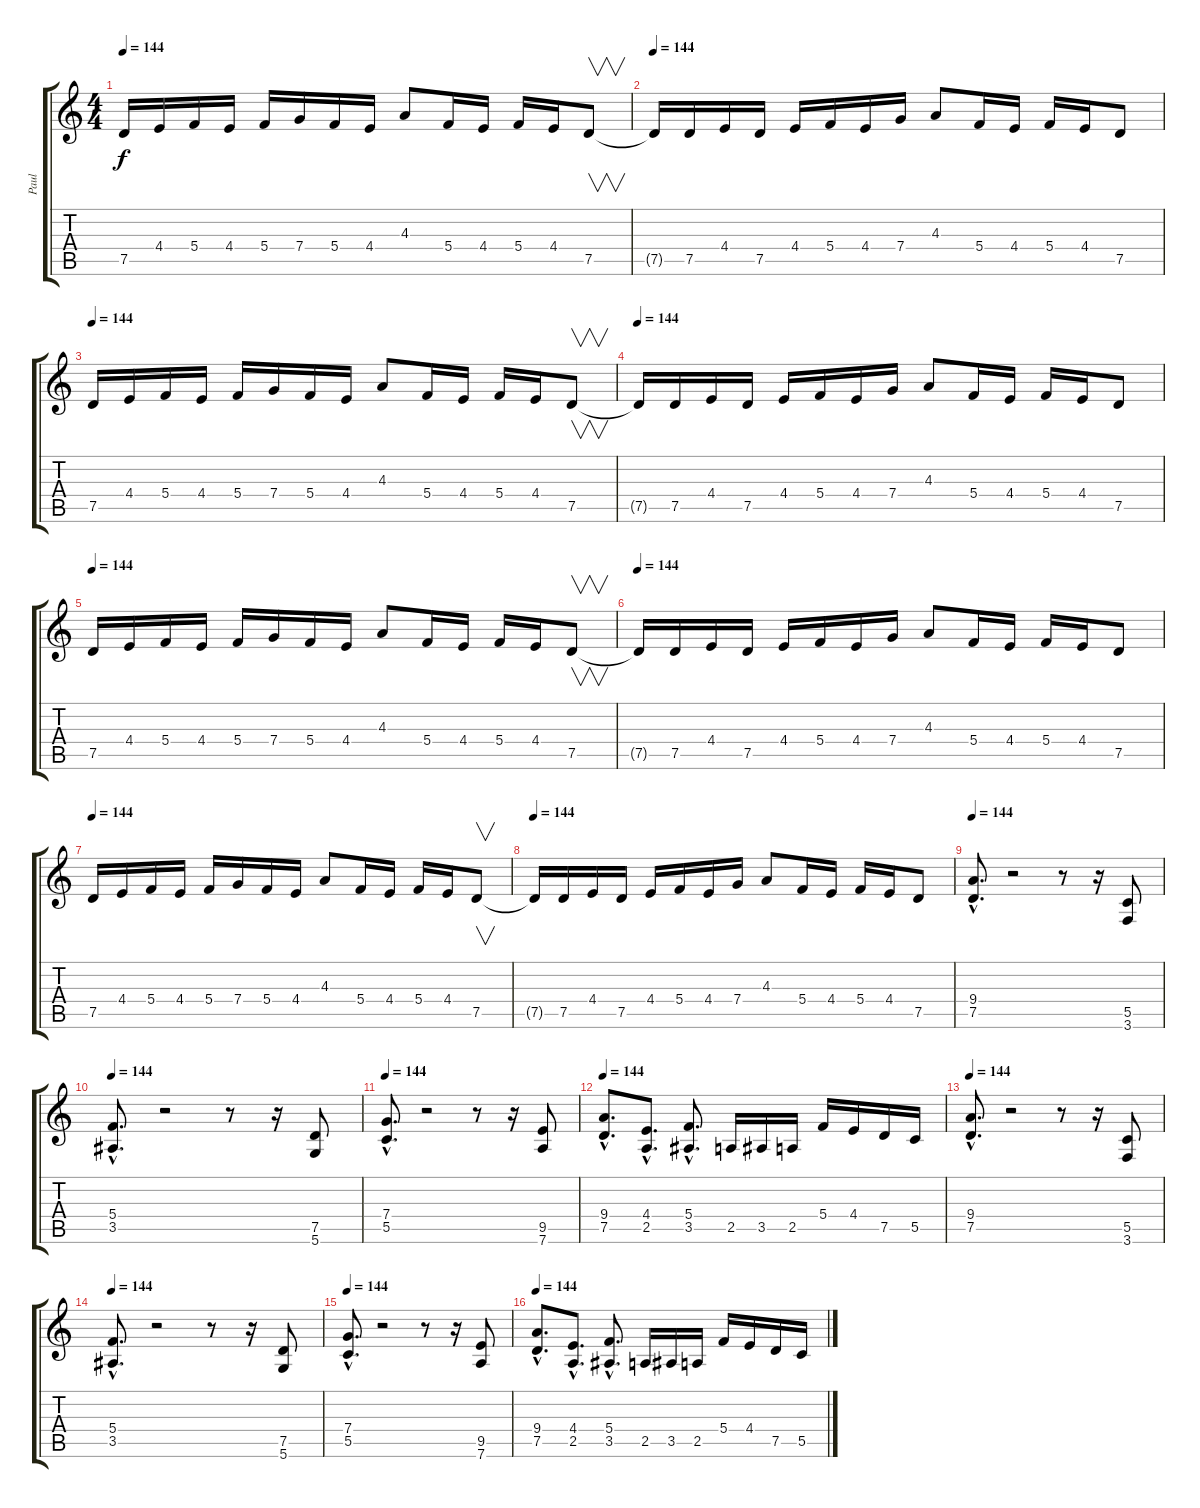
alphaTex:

\track ("Paul" "Paul") {instrument distortionguitar}
\staff {score tabs}
\tuning (D4 A3 F3 C3 G2 D2) {hide}
\ts (4 4)
\tempo 144
\clef g2
\ks c
7.5.16{dy f} 4.4.16 5.4.16 4.4.16 5.4.16 7.4.16 5.4.16 4.4.16 4.3.8 5.4.16 4.4.16 5.4.16 4.4.16 7.5.8{v} |
\tempo 144
7.5{t}.16 7.5.16 4.4.16 7.5.16 4.4.16 5.4.16 4.4.16 7.4.16 4.3.8 5.4.16 4.4.16 5.4.16 4.4.16 7.5.8 |
\tempo 144
7.5.16 4.4.16 5.4.16 4.4.16 5.4.16 7.4.16 5.4.16 4.4.16 4.3.8 5.4.16 4.4.16 5.4.16 4.4.16 7.5.8{v} |
\tempo 144
7.5{t}.16 7.5.16 4.4.16 7.5.16 4.4.16 5.4.16 4.4.16 7.4.16 4.3.8 5.4.16 4.4.16 5.4.16 4.4.16 7.5.8 |
\tempo 144
7.5.16 4.4.16 5.4.16 4.4.16 5.4.16 7.4.16 5.4.16 4.4.16 4.3.8 5.4.16 4.4.16 5.4.16 4.4.16 7.5.8{v} |
\tempo 144
7.5{t}.16 7.5.16 4.4.16 7.5.16 4.4.16 5.4.16 4.4.16 7.4.16 4.3.8 5.4.16 4.4.16 5.4.16 4.4.16 7.5.8 |
\tempo 144
7.5.16 4.4.16 5.4.16 4.4.16 5.4.16 7.4.16 5.4.16 4.4.16 4.3.8 5.4.16 4.4.16 5.4.16 4.4.16 7.5.8{v} |
\tempo 144
7.5{t}.16 7.5.16 4.4.16 7.5.16 4.4.16 5.4.16 4.4.16 7.4.16 4.3.8 5.4.16 4.4.16 5.4.16 4.4.16 7.5.8 |
\tempo 144
(9.4{hac} 7.5{hac}).8{d} r.2 r.8 r.16 (5.5 3.6).8 |
\tempo 144
(5.4{hac} 3.5{hac}).8{d} r.2 r.8 r.16 (7.5 5.6).8 |
\tempo 144
(7.4{hac} 5.5{hac}).8{d} r.2 r.8 r.16 (9.5 7.6).8 |
\tempo 144
(9.4{hac} 7.5{hac}).8{d} (4.4{hac} 2.5{hac}).8{d} (5.4{hac} 3.5{hac}).8{d} 2.5.16 3.5.16 2.5.16 5.4.16 4.4.16 7.5.16 5.5.16 |
\tempo 144
(9.4{hac} 7.5{hac}).8{d} r.2 r.8 r.16 (5.5 3.6).8 |
\tempo 144
(5.4{hac} 3.5{hac}).8{d} r.2 r.8 r.16 (7.5 5.6).8 |
\tempo 144
(7.4{hac} 5.5{hac}).8{d} r.2 r.8 r.16 (9.5 7.6).8 |
\tempo 144
(9.4{hac} 7.5{hac}).8{d} (4.4{hac} 2.5{hac}).8{d} (5.4{hac} 3.5{hac}).8{d} 2.5.16 3.5.16 2.5.16 5.4.16 4.4.16 7.5.16 5.5.16
